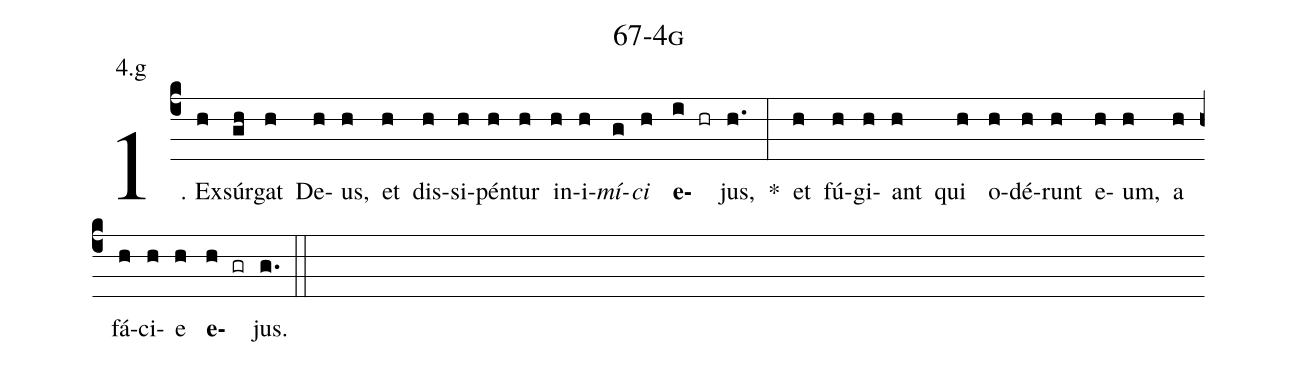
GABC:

name: 67-4g;
annotation: 4.g;
%%
(c4)1. Ex(h)súr(gh)gat(h) De(h)us,(h) et(h) dis(h)si(h)pén(h)tur(h) in(h)i(h)<i>mí</i>(g)<i>ci</i>(h) <b>e</b>(i hr)jus,(h.) *(:) et(h) fú(h)gi(h)ant(h) qui(h) o(h)dé(h)runt(h) e(h)um,(h) a(h) fá(h)ci(h)e(h) <b>e</b>(h gr)jus.(g.) (::)
